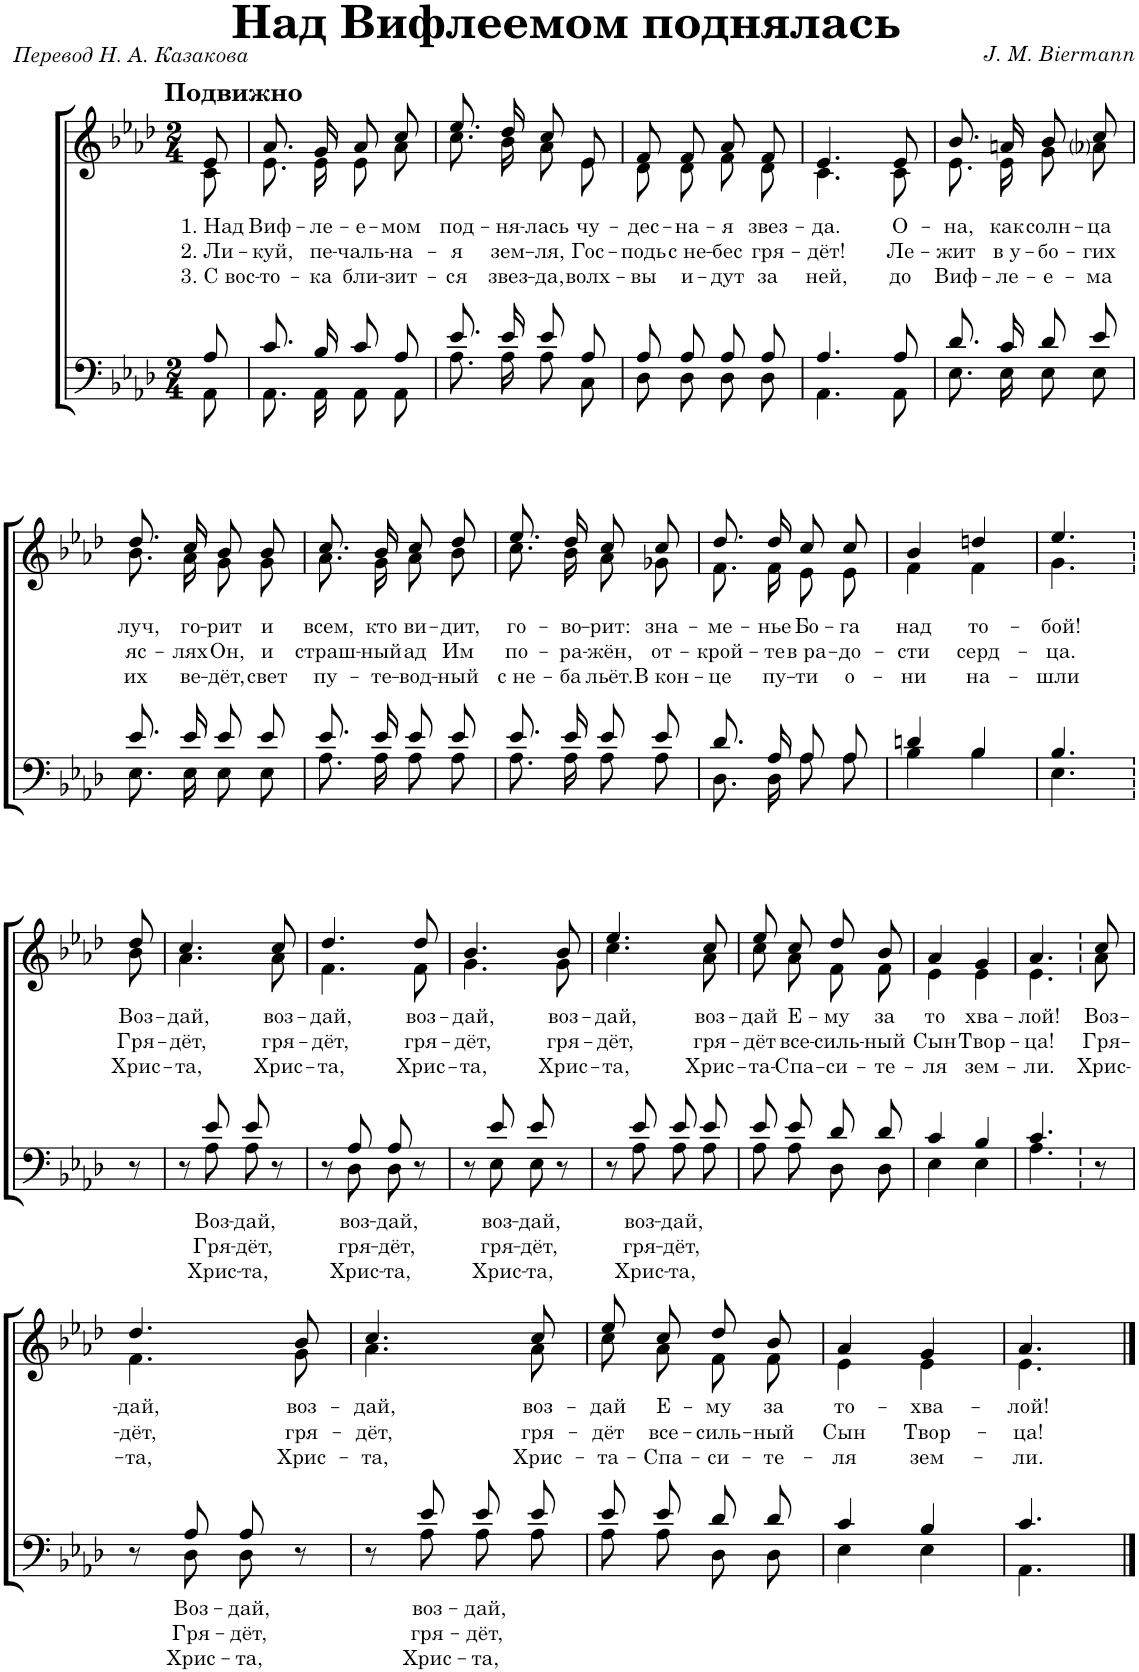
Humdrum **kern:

**kern	**text	**text	**text	**kern	**text	**text	**text
*part2	*part2	*part2	*part2	*part1	*part1	*part1	*part1
*staff2	*staff2	*staff2	*staff2	*staff1	*staff1	*staff1	*staff1
*I"P2	*	*	*	*I"P1	*	*	*
*clefF4	*	*	*	*clefG2	*	*	*
*k[b-e-a-d-]	*	*	*	*k[b-e-a-d-]	*	*	*
*A-:	*	*	*	*A-:	*	*	*
*M2/4	*	*	*	*M2/4	*	*	*
=	=	=	=	=	=	=	=
*^	*	*	*	*	*	*	*
!	!	!	!	!	!LO:TX:a:B:t=Подвижно	!	!	!
!	!	!	!	!	!	!LO:LY:b	!LO:LY:b	!LO:LY:b
*	*	*	*	*	*^	*	*	*
8A-/	8AA-\	.	.	.	8e-/	8c\	1. Над	2. Ли-	3. С вос-
=1	=1	=1	=1	=1	=1	=1	=1	=1	=1
!	!	!	!	!	!	!	!LO:LY:b	!LO:LY:b	!LO:LY:b
8.c/L	8.AA-\L	.	.	.	8.a-/L	8.e-\L	Виф-	-куй,	-то-
!	!	!	!	!	!	!	!LO:LY:b	!LO:LY:b	!LO:LY:b
16B-/Jk	16AA-\Jk	.	.	.	16g/Jk	16e-\Jk	-ле-	пе-	-ка
!	!	!	!	!	!	!	!LO:LY:b	!LO:LY:b	!LO:LY:b
8c/L	8AA-\L	.	.	.	8a-/L	8e-\L	-е-	-чаль-	бли-
!	!	!	!	!	!	!	!LO:LY:b	!LO:LY:b	!LO:LY:b
8A-/J	8AA-\J	.	.	.	8cc/J	8a-\J	-мом	-на-	-зит-
=2	=2	=2	=2	=2	=2	=2	=2	=2	=2
!	!	!	!	!	!	!	!LO:LY:b	!LO:LY:b	!LO:LY:b
8.e-/L	8.A-\L	.	.	.	8.ee-/L	8.cc\L	под-	-я	-ся
!	!	!	!	!	!	!	!LO:LY:b	!LO:LY:b	!LO:LY:b
16e-/Jk	16A-\Jk	.	.	.	16dd-/Jk	16b-\Jk	-ня-	зем-	звез-
!	!	!	!	!	!	!	!LO:LY:b	!LO:LY:b	!LO:LY:b
8e-/L	8A-\L	.	.	.	8cc/L	8a-\L	-лась	-ля,	-да,
!	!	!	!	!	!	!	!LO:LY:b	!LO:LY:b	!LO:LY:b
8A-/J	8C\J	.	.	.	8e-/J	8e-\J	чу-	Гос-	волх-
=3	=3	=3	=3	=3	=3	=3	=3	=3	=3
!	!	!	!	!	!	!	!LO:LY:b	!LO:LY:b	!LO:LY:b
8A-/L	8D-\L	.	.	.	8f/L	8d-\L	-дес-	-подь	-вы
!	!	!	!	!	!	!	!LO:LY:b	!LO:LY:b	!LO:LY:b
8A-/J	8D-\J	.	.	.	8f/J	8d-\J	-на-	с не-	и-
!	!	!	!	!	!	!	!LO:LY:b	!LO:LY:b	!LO:LY:b
8A-/L	8D-\L	.	.	.	8a-/L	8f\L	-я	-бес	-дут
!	!	!	!	!	!	!	!LO:LY:b	!LO:LY:b	!LO:LY:b
8A-/J	8D-\J	.	.	.	8f/J	8d-\J	звез-	гря-	за
=4	=4	=4	=4	=4	=4	=4	=4	=4	=4
!	!	!	!	!	!	!	!LO:LY:b	!LO:LY:b	!LO:LY:b
4.A-/	4.AA-\	.	.	.	4.e-/	4.c\	-да.	-дёт!	ней,
!	!	!	!	!	!	!	!LO:LY:b	!LO:LY:b	!LO:LY:b
8A-/	8AA-\	.	.	.	8e-/	8c\	О-	Ле-	до
=5	=5	=5	=5	=5	=5	=5	=5	=5	=5
!	!	!	!	!	!	!	!LO:LY:b	!LO:LY:b	!LO:LY:b
8.d-/L	8.E-\L	.	.	.	8.b-/L	8.e-\L	-на,	-жит	Виф-
!	!	!	!	!	!	!	!LO:LY:b	!LO:LY:b	!LO:LY:b
16c/Jk	16E-\Jk	.	.	.	16an/Jk	16e-\Jk	как	в у-	-ле-
!	!	!	!	!	!	!	!LO:LY:b	!LO:LY:b	!LO:LY:b
8d-/L	8E-\L	.	.	.	8b-/L	8g\L	солн-	-бо-	-е-
!	!	!	!	!	!	!	!LO:LY:b	!LO:LY:b	!LO:LY:b
8e-/J	8E-\J	.	.	.	8cc/J	8a-i\J	-ца	-гих	-ма
!!LO:LB:g=z	!!
=6	=6	=6	=6	=6	=6	=6	=6	=6	=6
!	!	!	!	!	!	!	!LO:LY:b	!LO:LY:b	!LO:LY:b
8.e-/L	8.E-\L	.	.	.	8.dd-/L	8.b-\L	луч,	яс-	их
!	!	!	!	!	!	!	!LO:LY:b	!LO:LY:b	!LO:LY:b
16e-/Jk	16E-\Jk	.	.	.	16cc/Jk	16a-\Jk	го-	-лях	ве-
!	!	!	!	!	!	!	!LO:LY:b	!LO:LY:b	!LO:LY:b
8e-/L	8E-\L	.	.	.	8b-/L	8g\L	-рит	Он,	-дёт,
!	!	!	!	!	!	!	!LO:LY:b	!LO:LY:b	!LO:LY:b
8e-/J	8E-\J	.	.	.	8b-/J	8g\J	и	и	свет
=7	=7	=7	=7	=7	=7	=7	=7	=7	=7
!	!	!	!	!	!	!	!LO:LY:b	!LO:LY:b	!LO:LY:b
8.e-/L	8.A-\L	.	.	.	8.cc/L	8.a-\L	всем,	страш-	пу-
!	!	!	!	!	!	!	!LO:LY:b	!LO:LY:b	!LO:LY:b
16e-/Jk	16A-\Jk	.	.	.	16b-/Jk	16g\Jk	кто	-ный	-те-
!	!	!	!	!	!	!	!LO:LY:b	!LO:LY:b	!LO:LY:b
8e-/L	8A-\L	.	.	.	8cc/L	8a-\L	ви-	ад	-вод-
!	!	!	!	!	!	!	!LO:LY:b	!LO:LY:b	!LO:LY:b
8e-/J	8A-\J	.	.	.	8dd-/J	8b-\J	-дит,	Им	-ный
=8	=8	=8	=8	=8	=8	=8	=8	=8	=8
!	!	!	!	!	!	!	!LO:LY:b	!LO:LY:b	!LO:LY:b
8.e-/L	8.A-\L	.	.	.	8.ee-/L	8.cc\L	го-	по-	с не-
!	!	!	!	!	!	!	!LO:LY:b	!LO:LY:b	!LO:LY:b
16e-/Jk	16A-\Jk	.	.	.	16dd-/Jk	16b-\Jk	-во-	-ра-	-ба
!	!	!	!	!	!	!	!LO:LY:b	!LO:LY:b	!LO:LY:b
8e-/L	8A-\L	.	.	.	8cc/L	8a-\L	-рит:	-жён,	льёт.
!	!	!	!	!	!	!	!LO:LY:b	!LO:LY:b	!LO:LY:b
8e-/J	8A-\J	.	.	.	8cc/J	8g-X\J	зна-	от-	В кон-
=9	=9	=9	=9	=9	=9	=9	=9	=9	=9
!	!	!	!	!	!	!	!LO:LY:b	!LO:LY:b	!LO:LY:b
8.d-/L	8.D-\L	.	.	.	8.dd-/L	8.f\L	-ме-	-крой-	-це
!	!	!	!	!	!	!	!LO:LY:b	!LO:LY:b	!LO:LY:b
16A-/Jk	16D-\Jk	.	.	.	16dd-/Jk	16f\Jk	-нье	-те	пу-
!	!	!	!	!	!	!	!LO:LY:b	!LO:LY:b	!LO:LY:b
8A-/L	8A-\L	.	.	.	8cc/L	8e-\L	Бо-	в ра-	-ти
!	!	!	!	!	!	!	!LO:LY:b	!LO:LY:b	!LO:LY:b
8A-/J	8A-\J	.	.	.	8cc/J	8e-\J	-га	-до-	о-
=10	=10	=10	=10	=10	=10	=10	=10	=10	=10
!	!	!	!	!	!	!	!LO:LY:b	!LO:LY:b	!LO:LY:b
4dn/	4B-\	.	.	.	4b-/	4f\	над	-сти	-ни
!	!	!	!	!	!	!	!LO:LY:b	!LO:LY:b	!LO:LY:b
4B-/	4B-\	.	.	.	4ddn/	4f\	то-	серд-	на-
=11	=11	=11	=11	=11	=11	=11	=11	=11	=11
!	!	!	!	!	!	!	!LO:LY:b	!LO:LY:b	!LO:LY:b
4.B-/	4.E-\	.	.	.	4.ee-/	4.g\	-бой!	-ца.	-шли
!!LO:LB:g=z	!!
=12	=12	=12	=12	=12	=12	=12	=12	=12	=12
!	!	!	!	!	!	!	!LO:LY:b	!LO:LY:b	!LO:LY:b
*v	*v	*	*	*	*	*	*	*	*
8r	.	.	.	8dd-/	8b-\	Воз-	Гря-	Хрис-
=13	=13	=13	=13	=13	=13	=13	=13	=13
*^	*	*	*	*	*	*	*	*
!	!	!	!	!	!	!	!LO:LY:b	!LO:LY:b	!LO:LY:b
8r	8ryy	.	.	.	4.cc/	4.a-\	-дай,	-дёт,	-та,
!	!	!	!LO:LY:b	!LO:LY:b	!	!	!	!	!
!	!	!LO:LY:b	!	!	!	!	!	!	!
8e-/	8A-\L	Воз-	Гря-	Хрис-	.	.	.	.	.
!	!	!	!LO:LY:b	!LO:LY:b	!	!	!	!	!
!	!	!LO:LY:b	!	!	!	!	!	!	!
8e-/	8A-\J	-дай,	-дёт,	-та,	.	.	.	.	.
!	!	!	!	!	!	!	!LO:LY:b	!LO:LY:b	!LO:LY:b
8r	8ryy	.	.	.	8cc/	8a-\	воз-	гря-	Хрис-
=14	=14	=14	=14	=14	=14	=14	=14	=14	=14
!	!	!	!	!	!	!	!LO:LY:b	!LO:LY:b	!LO:LY:b
8r	8ryy	.	.	.	4.dd-/	4.f\	-дай,	-дёт,	-та,
!	!	!	!LO:LY:b	!LO:LY:b	!	!	!	!	!
!	!	!LO:LY:b	!	!	!	!	!	!	!
8A-/	8D-\L	воз-	гря-	Хрис-	.	.	.	.	.
!	!	!	!LO:LY:b	!LO:LY:b	!	!	!	!	!
!	!	!LO:LY:b	!	!	!	!	!	!	!
8A-/	8D-\J	-дай,	-дёт,	-та,	.	.	.	.	.
!	!	!	!	!	!	!	!LO:LY:b	!LO:LY:b	!LO:LY:b
8r	8ryy	.	.	.	8dd-/	8f\	воз-	гря-	Хрис-
=15	=15	=15	=15	=15	=15	=15	=15	=15	=15
!	!	!	!	!	!	!	!LO:LY:b	!LO:LY:b	!LO:LY:b
8r	8ryy	.	.	.	4.b-/	4.g\	-дай,	-дёт,	-та,
!	!	!	!LO:LY:b	!LO:LY:b	!	!	!	!	!
!	!	!LO:LY:b	!	!	!	!	!	!	!
8e-/	8E-\L	воз-	гря-	Хрис-	.	.	.	.	.
!	!	!	!LO:LY:b	!LO:LY:b	!	!	!	!	!
!	!	!LO:LY:b	!	!	!	!	!	!	!
8e-/	8E-\J	-дай,	-дёт,	-та,	.	.	.	.	.
!	!	!	!	!	!	!	!LO:LY:b	!LO:LY:b	!LO:LY:b
8r	8ryy	.	.	.	8b-/	8g\	воз-	гря-	Хрис-
=16	=16	=16	=16	=16	=16	=16	=16	=16	=16
!	!	!	!	!	!	!	!LO:LY:b	!LO:LY:b	!LO:LY:b
8r	8ryy	.	.	.	4.ee-/	4.cc\	-дай,	-дёт,	-та,
!	!	!	!LO:LY:b	!LO:LY:b	!	!	!	!	!
!	!	!LO:LY:b	!	!	!	!	!	!	!
8e-/	8A-\	воз-	гря-	Хрис-	.	.	.	.	.
!	!	!	!LO:LY:b	!LO:LY:b	!	!	!	!	!
!	!	!LO:LY:b	!	!	!	!	!	!	!
8e-/L	8A-\L	-дай,	-дёт,	-та,	.	.	.	.	.
!	!	!	!	!	!	!	!LO:LY:b	!LO:LY:b	!LO:LY:b
8e-/J	8A-\J	.	.	.	8cc/	8a-\	воз-	гря-	Хрис-
=17	=17	=17	=17	=17	=17	=17	=17	=17	=17
!	!	!	!	!	!	!	!LO:LY:b	!LO:LY:b	!LO:LY:b
8e-/L	8A-\L	.	.	.	8ee-/L	8cc\L	-дай	-дёт	-та-
!	!	!	!	!	!	!	!LO:LY:b	!LO:LY:b	!LO:LY:b
8e-/J	8A-\J	.	.	.	8cc/J	8a-\J	Е-	все-	-Спа-
!	!	!	!	!	!	!	!LO:LY:b	!LO:LY:b	!LO:LY:b
8d-/L	8D-\L	.	.	.	8dd-/L	8f\L	-му	-силь-	-си-
!	!	!	!	!	!	!	!LO:LY:b	!LO:LY:b	!LO:LY:b
8d-/J	8D-\J	.	.	.	8b-/J	8f\J	за	-ный	-те-
=18	=18	=18	=18	=18	=18	=18	=18	=18	=18
!	!	!	!	!	!	!	!LO:LY:b	!LO:LY:b	!LO:LY:b
4c/	4E-\	.	.	.	4a-/	4e-\	то	Сын	-ля
!	!	!	!	!	!	!	!LO:LY:b	!LO:LY:b	!LO:LY:b
4B-/	4E-\	.	.	.	4g/	4e-\	хва-	Твор-	зем-
=19	=19	=19	=19	=19	=19	=19	=19	=19	=19
!	!	!	!	!	!	!	!LO:LY:b	!LO:LY:b	!LO:LY:b
4.c/	4.A-\	.	.	.	4.a-/	4.e-\	-лой!	-ца!	-ли.
=20	=20	=20	=20	=20	=20	=20	=20	=20	=20
!	!	!	!	!	!	!	!LO:LY:b	!LO:LY:b	!LO:LY:b
*v	*v	*	*	*	*	*	*	*	*
8r	.	.	.	8cc/	8a-\	Воз-	Гря-	Хрис-
!!LO:LB:g=z	!!
=21	=21	=21	=21	=21	=21	=21	=21	=21
*^	*	*	*	*	*	*	*	*
!	!	!	!	!	!	!	!LO:LY:b	!LO:LY:b	!LO:LY:b
8r	8ryy	.	.	.	4.dd-/	4.f\	-дай,	-дёт,	-та,
!	!	!	!LO:LY:b	!LO:LY:b	!	!	!	!	!
!	!	!LO:LY:b	!	!	!	!	!	!	!
8A-/	8D-\L	Воз-	Гря-	Хрис-	.	.	.	.	.
!	!	!	!LO:LY:b	!LO:LY:b	!	!	!	!	!
!	!	!LO:LY:b	!	!	!	!	!	!	!
8A-/	8D-\J	-дай,	-дёт,	-та,	.	.	.	.	.
!	!	!	!	!	!	!	!LO:LY:b	!LO:LY:b	!LO:LY:b
8r	8ryy	.	.	.	8b-/	8g\	воз-	гря-	Хрис-
=22	=22	=22	=22	=22	=22	=22	=22	=22	=22
!	!	!	!	!	!	!	!LO:LY:b	!LO:LY:b	!LO:LY:b
8r	8ryy	.	.	.	4.cc/	4.a-\	-дай,	-дёт,	-та,
!	!	!	!LO:LY:b	!LO:LY:b	!	!	!	!	!
!	!	!LO:LY:b	!	!	!	!	!	!	!
8e-/	8A-\	воз-	гря-	Хрис-	.	.	.	.	.
!	!	!	!LO:LY:b	!LO:LY:b	!	!	!	!	!
!	!	!LO:LY:b	!	!	!	!	!	!	!
8e-/L	8A-\L	-дай,	-дёт,	-та,	.	.	.	.	.
!	!	!	!	!	!	!	!LO:LY:b	!LO:LY:b	!LO:LY:b
8e-/J	8A-\J	.	.	.	8cc/	8a-\	воз-	гря-	Хрис-
=23	=23	=23	=23	=23	=23	=23	=23	=23	=23
!	!	!	!	!	!	!	!LO:LY:b	!LO:LY:b	!LO:LY:b
8e-/L	8A-\L	.	.	.	8ee-/L	8cc\L	-дай	-дёт	-та-
!	!	!	!	!	!	!	!LO:LY:b	!LO:LY:b	!LO:LY:b
8e-/J	8A-\J	.	.	.	8cc/J	8a-\J	Е-	все-	-Спа-
!	!	!	!	!	!	!	!LO:LY:b	!LO:LY:b	!LO:LY:b
8d-/L	8D-\L	.	.	.	8dd-/L	8f\L	-му	-силь-	-си-
!	!	!	!	!	!	!	!LO:LY:b	!LO:LY:b	!LO:LY:b
8d-/J	8D-\J	.	.	.	8b-/J	8f\J	за	-ный	-те-
=24	=24	=24	=24	=24	=24	=24	=24	=24	=24
!	!	!	!	!	!	!	!LO:LY:b	!LO:LY:b	!LO:LY:b
4c/	4E-\	.	.	.	4a-/	4e-\	то-	Сын	-ля
!	!	!	!	!	!	!	!LO:LY:b	!LO:LY:b	!LO:LY:b
4B-/	4E-\	.	.	.	4g/	4e-\	-хва-	Твор-	зем-
=25	=25	=25	=25	=25	=25	=25	=25	=25	=25
!	!	!	!	!	!	!	!LO:LY:b	!LO:LY:b	!LO:LY:b
4.c/	4.AA-\	.	.	.	4.a-/	4.e-\	-лой!	-ца!	-ли.
*v	*v	*	*	*	*	*	*	*	*
*	*	*	*	*v	*v	*	*	*
==	==	==	==	==	==	==	==
*-	*-	*-	*-	*-	*-	*-	*-
